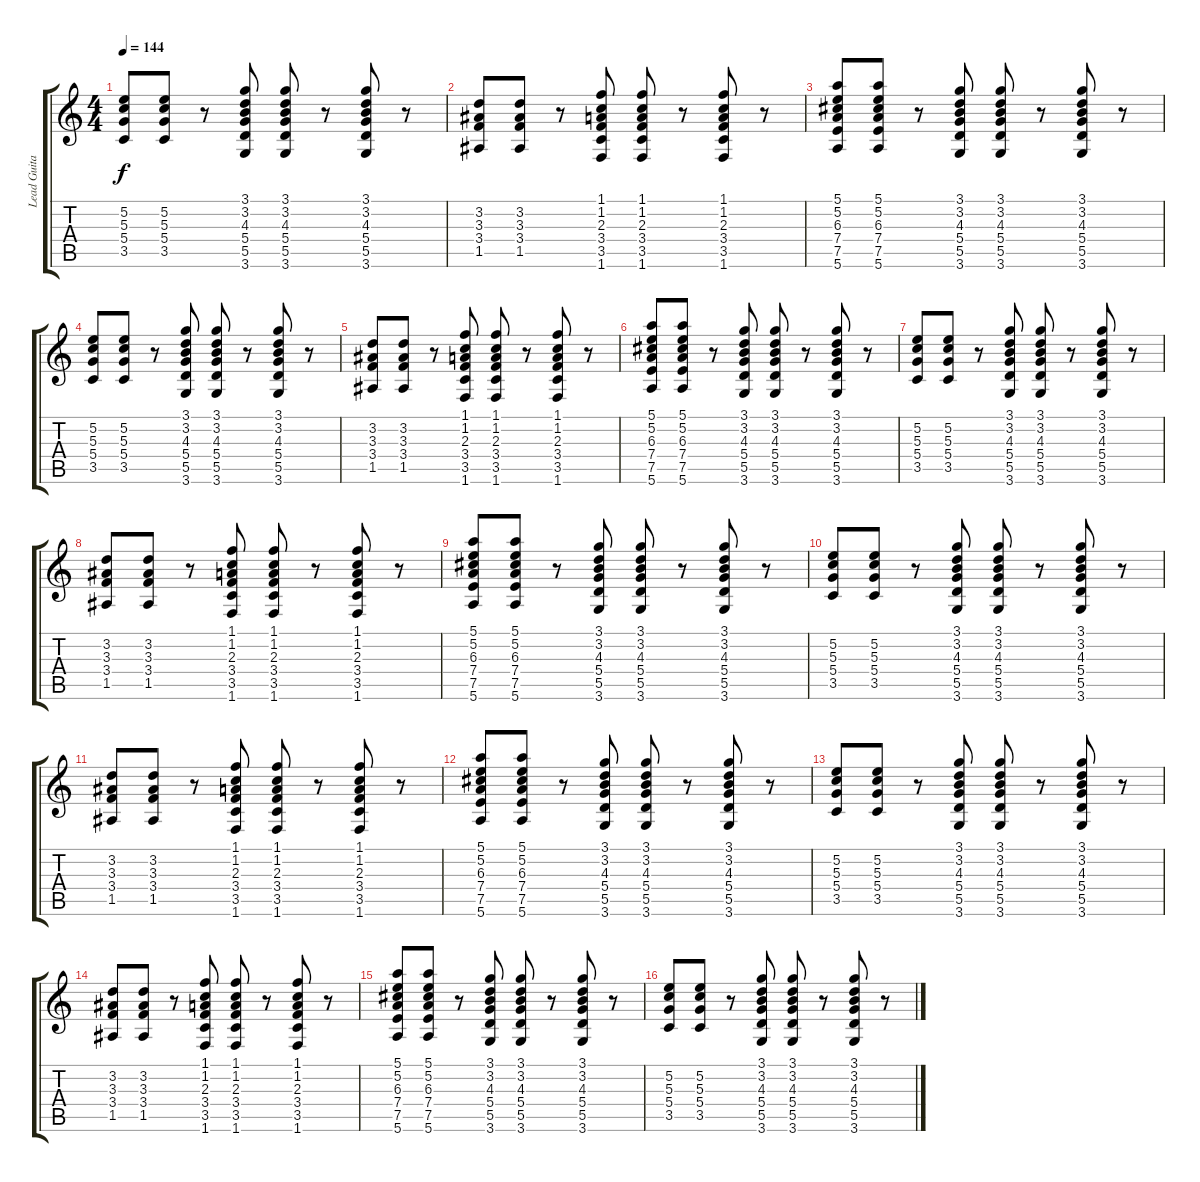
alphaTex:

\track ("Lead Guitar" "Lead Guita") {instrument overdrivenguitar}
\staff {score tabs}
\tuning (E4 B3 G3 D3 A2 E2) {hide}
\ts (4 4)
\tempo 144
\clef g2
\ks c
(5.2 5.3 5.4 3.5).8{dy f} (5.2 5.3 5.4 3.5).8 r.8 (3.1 3.2 4.3 5.4 5.5 3.6).8 (3.1 3.2 4.3 5.4 5.5 3.6).8 r.8 (3.1 3.2 4.3 5.4 5.5 3.6).8 r.8 |
(3.2 3.3 3.4 1.5).8 (3.2 3.3 3.4 1.5).8 r.8 (1.1 1.2 2.3 3.4 3.5 1.6).8 (1.1 1.2 2.3 3.4 3.5 1.6).8 r.8 (1.1 1.2 2.3 3.4 3.5 1.6).8 r.8 |
(5.1 5.2 6.3 7.4 7.5 5.6).8 (5.1 5.2 6.3 7.4 7.5 5.6).8 r.8 (3.1 3.2 4.3 5.4 5.5 3.6).8 (3.1 3.2 4.3 5.4 5.5 3.6).8 r.8 (3.1 3.2 4.3 5.4 5.5 3.6).8 r.8 |
(5.2 5.3 5.4 3.5).8 (5.2 5.3 5.4 3.5).8 r.8 (3.1 3.2 4.3 5.4 5.5 3.6).8 (3.1 3.2 4.3 5.4 5.5 3.6).8 r.8 (3.1 3.2 4.3 5.4 5.5 3.6).8 r.8 |
(3.2 3.3 3.4 1.5).8 (3.2 3.3 3.4 1.5).8 r.8 (1.1 1.2 2.3 3.4 3.5 1.6).8 (1.1 1.2 2.3 3.4 3.5 1.6).8 r.8 (1.1 1.2 2.3 3.4 3.5 1.6).8 r.8 |
(5.1 5.2 6.3 7.4 7.5 5.6).8 (5.1 5.2 6.3 7.4 7.5 5.6).8 r.8 (3.1 3.2 4.3 5.4 5.5 3.6).8 (3.1 3.2 4.3 5.4 5.5 3.6).8 r.8 (3.1 3.2 4.3 5.4 5.5 3.6).8 r.8 |
(5.2 5.3 5.4 3.5).8 (5.2 5.3 5.4 3.5).8 r.8 (3.1 3.2 4.3 5.4 5.5 3.6).8 (3.1 3.2 4.3 5.4 5.5 3.6).8 r.8 (3.1 3.2 4.3 5.4 5.5 3.6).8 r.8 |
(3.2 3.3 3.4 1.5).8 (3.2 3.3 3.4 1.5).8 r.8 (1.1 1.2 2.3 3.4 3.5 1.6).8 (1.1 1.2 2.3 3.4 3.5 1.6).8 r.8 (1.1 1.2 2.3 3.4 3.5 1.6).8 r.8 |
(5.1 5.2 6.3 7.4 7.5 5.6).8 (5.1 5.2 6.3 7.4 7.5 5.6).8 r.8 (3.1 3.2 4.3 5.4 5.5 3.6).8 (3.1 3.2 4.3 5.4 5.5 3.6).8 r.8 (3.1 3.2 4.3 5.4 5.5 3.6).8 r.8 |
(5.2 5.3 5.4 3.5).8 (5.2 5.3 5.4 3.5).8 r.8 (3.1 3.2 4.3 5.4 5.5 3.6).8 (3.1 3.2 4.3 5.4 5.5 3.6).8 r.8 (3.1 3.2 4.3 5.4 5.5 3.6).8 r.8 |
(3.2 3.3 3.4 1.5).8 (3.2 3.3 3.4 1.5).8 r.8 (1.1 1.2 2.3 3.4 3.5 1.6).8 (1.1 1.2 2.3 3.4 3.5 1.6).8 r.8 (1.1 1.2 2.3 3.4 3.5 1.6).8 r.8 |
(5.1 5.2 6.3 7.4 7.5 5.6).8 (5.1 5.2 6.3 7.4 7.5 5.6).8 r.8 (3.1 3.2 4.3 5.4 5.5 3.6).8 (3.1 3.2 4.3 5.4 5.5 3.6).8 r.8 (3.1 3.2 4.3 5.4 5.5 3.6).8 r.8 |
(5.2 5.3 5.4 3.5).8 (5.2 5.3 5.4 3.5).8 r.8 (3.1 3.2 4.3 5.4 5.5 3.6).8 (3.1 3.2 4.3 5.4 5.5 3.6).8 r.8 (3.1 3.2 4.3 5.4 5.5 3.6).8 r.8 |
(3.2 3.3 3.4 1.5).8 (3.2 3.3 3.4 1.5).8 r.8 (1.1 1.2 2.3 3.4 3.5 1.6).8 (1.1 1.2 2.3 3.4 3.5 1.6).8 r.8 (1.1 1.2 2.3 3.4 3.5 1.6).8 r.8 |
(5.1 5.2 6.3 7.4 7.5 5.6).8 (5.1 5.2 6.3 7.4 7.5 5.6).8 r.8 (3.1 3.2 4.3 5.4 5.5 3.6).8 (3.1 3.2 4.3 5.4 5.5 3.6).8 r.8 (3.1 3.2 4.3 5.4 5.5 3.6).8 r.8 |
(5.2 5.3 5.4 3.5).8 (5.2 5.3 5.4 3.5).8 r.8 (3.1 3.2 4.3 5.4 5.5 3.6).8 (3.1 3.2 4.3 5.4 5.5 3.6).8 r.8 (3.1 3.2 4.3 5.4 5.5 3.6).8 r.8
